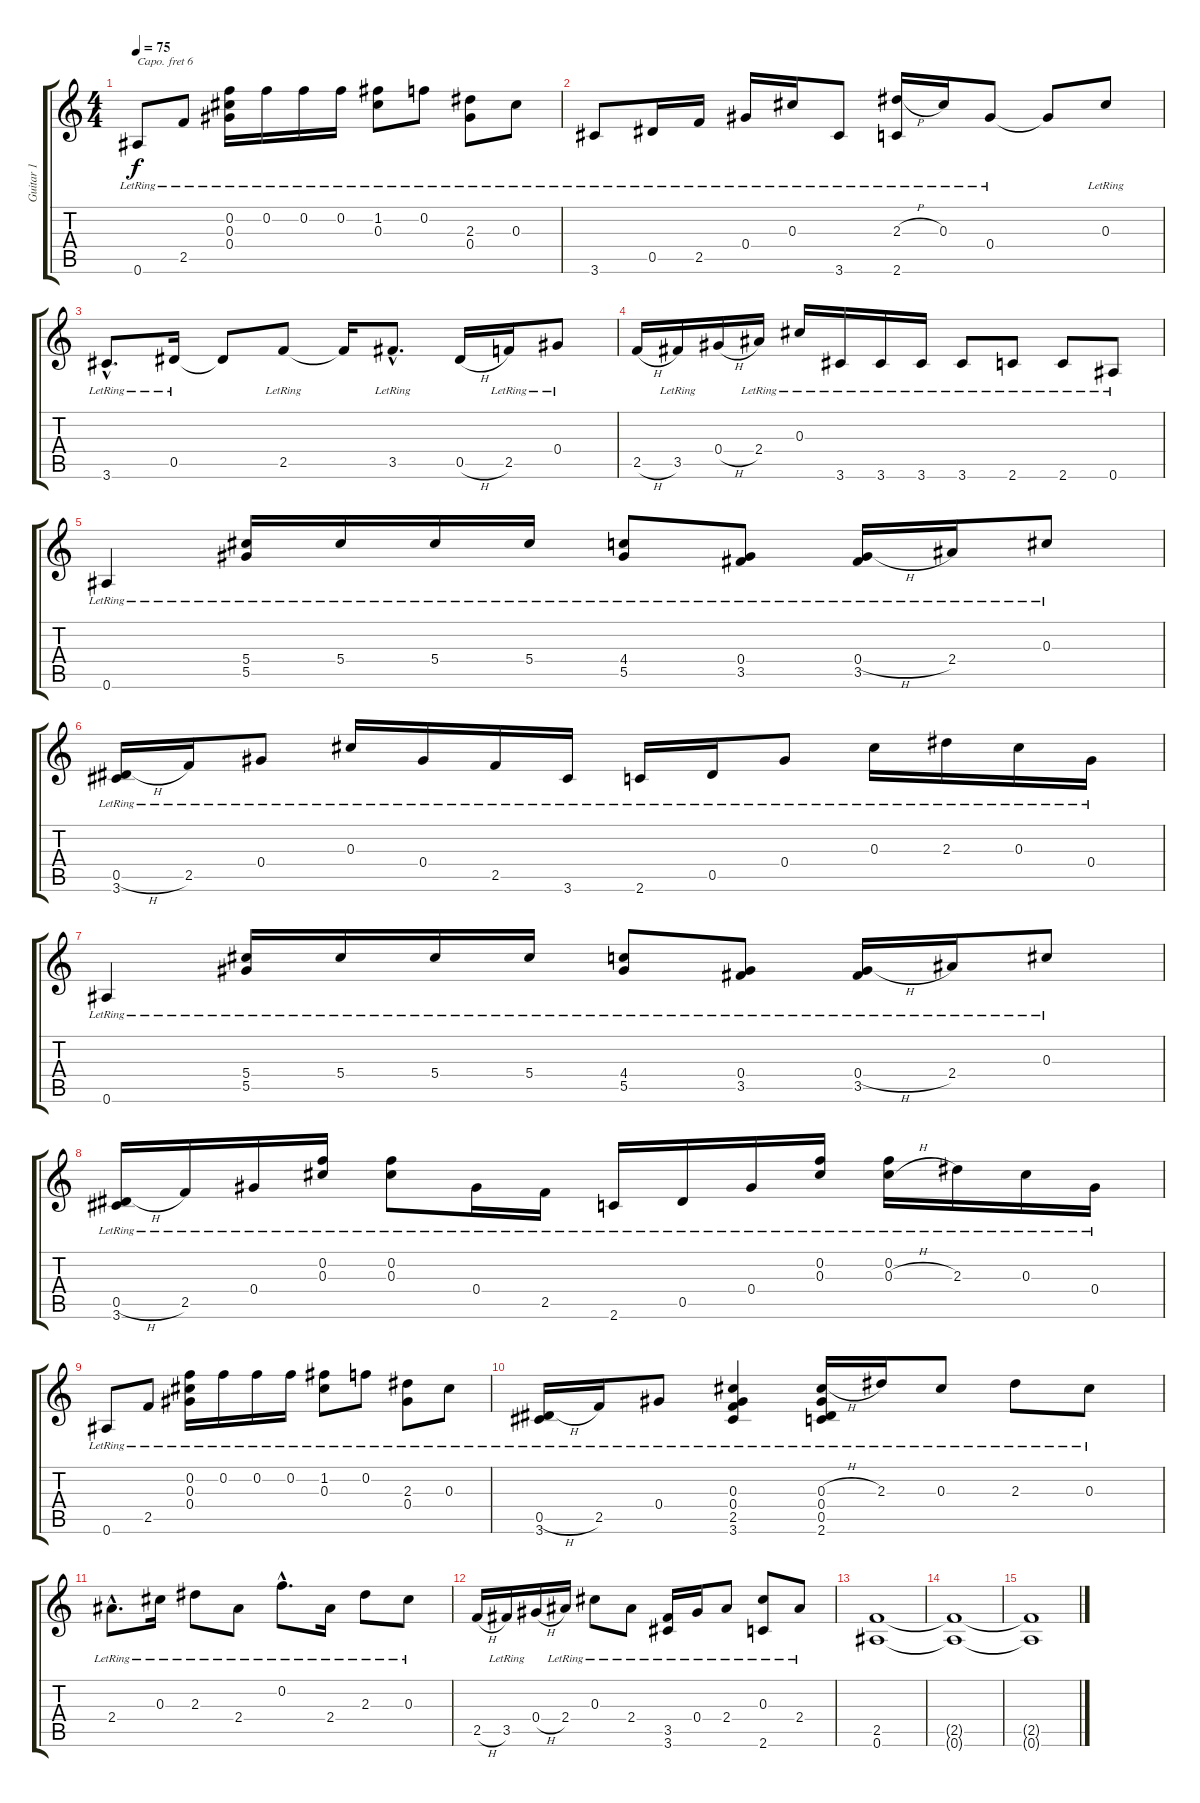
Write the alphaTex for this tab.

\track ("Guitar 1" "Guitar 1") {instrument acousticguitarsteel}
\staff {score tabs}
\capo 6
\tuning (E4 B3 G3 D3 A2 E2) {hide}
\ts (4 4)
\tempo 75
\clef g2
\ks c
0.6{lr}.8{dy f} 2.5{lr}.8 (0.2{lr} 0.3{lr} 0.4{lr}).16 0.2{lr}.16 0.2{lr}.16 0.2{lr}.16 (1.2{lr} 0.3{lr}).8 0.2{lr}.8 (2.3{lr} 0.4{lr}).8 0.3{lr}.8 |
3.6{lr}.8 0.5{lr}.16 2.5{lr}.16 0.4{lr}.16 0.3{lr}.16 3.6{lr}.8 (2.3{h} 2.6{lr}).16 0.3{lr}.16 0.4{lr}.8 0.4{t}.8 0.3{lr}.8 |
3.6{hac lr}.8{d} 0.5{lr}.16 0.5{t}.8 2.5{lr}.8 2.5{t}.16 3.5{hac lr}.8{d} 0.5{h}.16 2.5{lr}.16 0.4{lr}.8 |
2.5{h}.16 3.5{lr}.16 0.4{h}.16 2.4{lr}.16 0.3{lr}.16 3.6{lr}.16 3.6{lr}.16 3.6{lr}.16 3.6{lr}.8 2.6{lr}.8 2.6{lr}.8 0.6{lr}.8 |
0.6{lr}.4 (5.4{lr} 5.5{lr}).16 5.4{lr}.16 5.4{lr}.16 5.4{lr}.16 (4.4{lr} 5.5{lr}).8 (0.4{lr} 3.5{lr}).8 (0.4{h} 3.5{lr}).16 2.4{lr}.16 0.3{lr}.8 |
(0.5{h} 3.6{lr}).16 2.5{lr}.16 0.4{lr}.8 0.3{lr}.16 0.4{lr}.16 2.5{lr}.16 3.6{lr}.16 2.6{lr}.16 0.5{lr}.16 0.4{lr}.8 0.3{lr}.16 2.3{lr}.16 0.3{lr}.16 0.4{lr}.16 |
0.6{lr}.4 (5.4{lr} 5.5{lr}).16 5.4{lr}.16 5.4{lr}.16 5.4{lr}.16 (4.4{lr} 5.5{lr}).8 (0.4{lr} 3.5{lr}).8 (0.4{h} 3.5{lr}).16 2.4{lr}.16 0.3{lr}.8 |
(0.5{h} 3.6{lr}).16 2.5{lr}.16 0.4{lr}.16 (0.2{lr} 0.3{lr}).16 (0.2{lr} 0.3{lr}).8 0.4{lr}.16 2.5{lr}.16 2.6{lr}.16 0.5{lr}.16 0.4{lr}.16 (0.2{lr} 0.3{lr}).16 (0.2{lr} 0.3{h}).16 2.3{lr}.16 0.3{lr}.16 0.4{lr}.16 |
0.6{lr}.8 2.5{lr}.8 (0.2{lr} 0.3{lr} 0.4{lr}).16 0.2{lr}.16 0.2{lr}.16 0.2{lr}.16 (1.2{lr} 0.3{lr}).8 0.2{lr}.8 (2.3{lr} 0.4{lr}).8 0.3{lr}.8 |
(0.5{h} 3.6{lr}).16 2.5{lr}.16 0.4{lr}.8 (0.3{lr} 0.4{lr} 2.5{lr} 3.6{lr}).4 (0.3{h} 0.4{lr} 0.5{lr} 2.6{lr}).16 2.3{lr}.16 0.3{lr}.8 2.3{lr}.8 0.3{lr}.8 |
2.4{hac lr}.8{d} 0.3{lr}.16 2.3{lr}.8 2.4{lr}.8 0.2{hac lr}.8{d} 2.4{lr}.16 2.3{lr}.8 0.3{lr}.8 |
2.5{h}.16 3.5{lr}.16 0.4{h}.16 2.4{lr}.16 0.3{lr}.8 2.4{lr}.8 (3.5{lr} 3.6{lr}).16 0.4{lr}.16 2.4{lr}.8 (0.3{lr} 2.6{lr}).8 2.4{lr}.8 |
(2.5 0.6).1{volume 0} |
(2.5{t} 0.6{t}).1 |
(2.5{t} 0.6{t}).1
